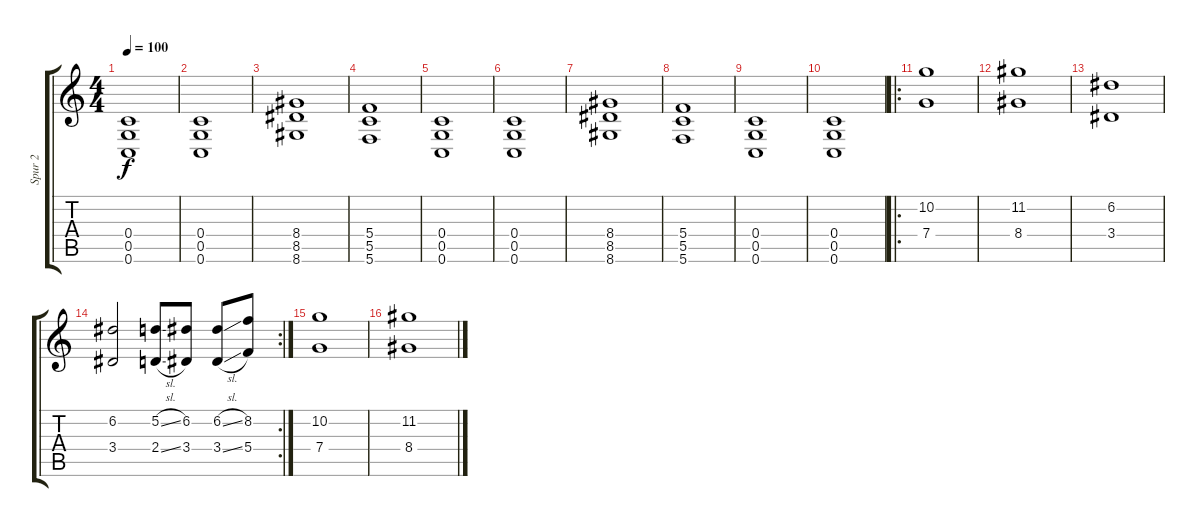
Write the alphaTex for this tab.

\track ("Spur 2" "Spur 2") {instrument distortionguitar}
\staff {score tabs}
\tuning (D4 A3 F3 C3 G2 C2) {hide}
\ts (4 4)
\tempo 100
\clef g2
\ks c
(0.4 0.5 0.6).1{dy f} |
(0.4 0.5 0.6).1 |
(8.4 8.5 8.6).1 |
(5.4 5.5 5.6).1 |
(0.4 0.5 0.6).1 |
(0.4 0.5 0.6).1 |
(8.4 8.5 8.6).1 |
(5.4 5.5 5.6).1 |
(0.4 0.5 0.6).1 |
(0.4 0.5 0.6).1 |
\ro
(10.2 7.4).1 |
(11.2 8.4).1 |
(6.2 3.4).1 |
\rc 2
(6.2 3.4).2 (5.2{sl} 2.4{sl}).8 (6.2 3.4).8 (6.2{sl} 3.4{sl}).8 (8.2 5.4).8 |
(10.2 7.4).1 |
(11.2 8.4).1
